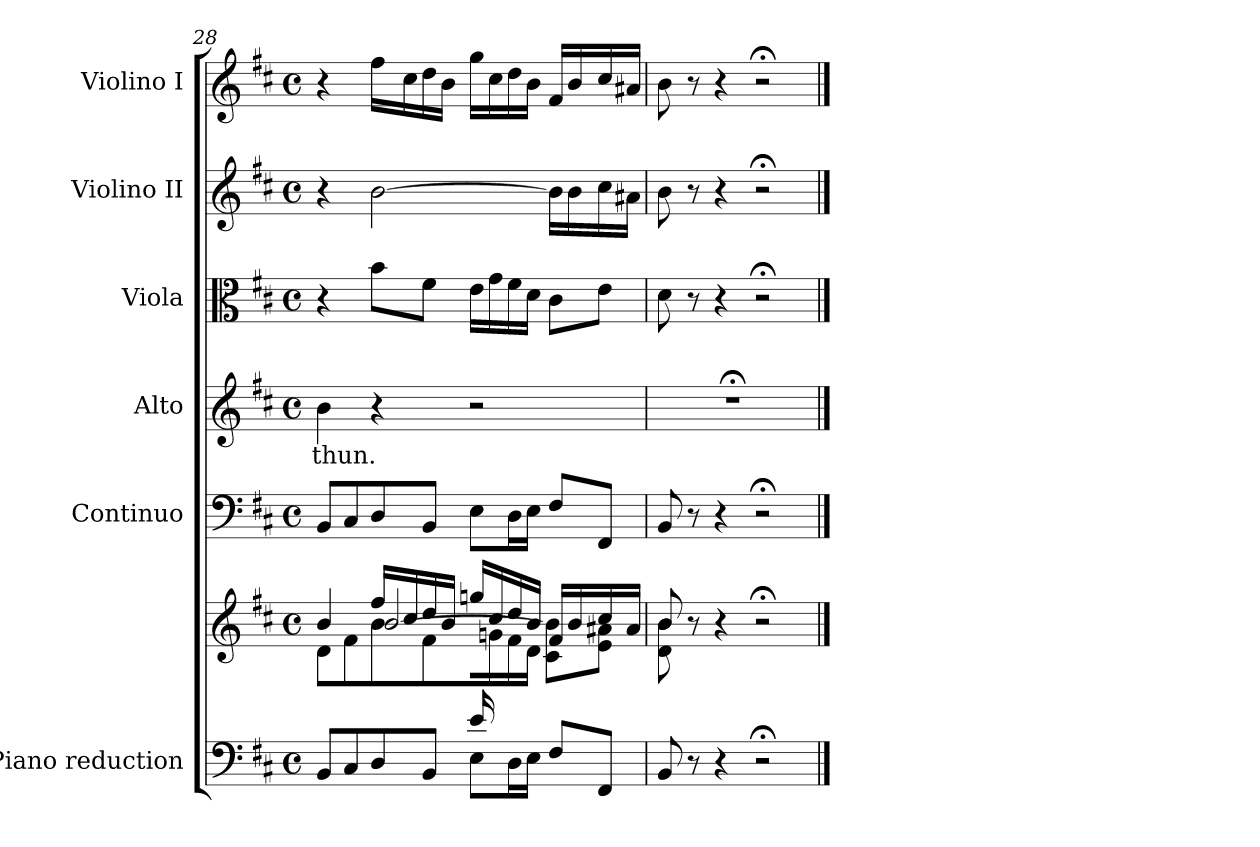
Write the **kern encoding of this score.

**kern	**kern	**kern	**kern	**text	**kern	**kern	**kern
*part6	*part6	*part5	*part4	*part4	*part3	*part2	*part1
*staff7	*staff6	*staff5	*staff4	*staff4	*staff3	*staff2	*staff1
*I"Piano reduction	*	*I"Continuo	*I"Alto	*	*I"Viola	*I"Violino II	*I"Violino I
*I'Pno	*	*	*	*	*I'Vla	*I'Vln	*I'Vln
*clefF4	*clefG2	*clefF4	*clefG2	*	*clefC3	*clefG2	*clefG2
*k[f#c#]	*k[f#c#]	*k[f#c#]	*k[f#c#]	*	*k[f#c#]	*k[f#c#]	*k[f#c#]
*M4/4	*M4/4	*M4/4	*M4/4	*	*M4/4	*M4/4	*M4/4
*met(c)	*met(c)	*met(c)	*met(c)	*	*met(c)	*met(c)	*met(c)
=28	=28	=28	=28	=28	=28	=28	=28
*^	*^	*	*	*	*	*	*
*	*	*	*^	*	*	*	*	*	*
!	!	!	!	!	!	!	!LO:LY:b	!	!	!
2ryy	8BB/L	4b/	8d\L	4ryy	8BB/L	4b\	thun.	4r	4r	4r
.	8C#/	.	8f#\	.	8C#/	.	.	.	.	.
.	8D/	16ff#/LL	8b\	[2b/	8D/	4r	.	8b\L	[2b\	16ff#\LL
.	.	16cc#/	.	.	.	.	.	.	.	16cc#\
.	8BB/J	16dd/	8f#\J	.	8BB/J	.	.	8f#\J	.	16dd\
.	.	16b/JJ	.	.	.	.	.	.	.	16b\JJ
16e/LL	8E\L	16ggn/LL	16ryy	.	8E\L	2r	.	16e\LL	.	16gg\LL
4..ryy	.	16cc#/	16gn\	.	.	.	.	16g\	.	16cc#\
.	16D\L	16dd/	16f#\	.	16D\L	.	.	16f#\	.	16dd\
.	16E\JJ	16b/JJ	16d\JJ	.	16E\JJ	.	.	16d\JJ	.	16b\JJ
.	8F#/L	16f#/LL	8c#\ 8b\]L	4ryy	8F#/L	.	.	8c#\L	16b\LL]	16f#/LL
.	.	16b/	.	.	.	.	.	.	16b\	16b/
.	8FF#/J	16cc#/	8e\ 8a#X\J	.	8FF#/J	.	.	8e\J	16cc#\	16cc#/
.	.	16a#/JJ	.	.	.	.	.	.	16a#X\JJ	16a#X/JJ
*v	*v	*	*	*	*	*	*	*	*	*
*	*	*v	*v	*	*	*	*	*	*
=29	=29	=29	=29	=29	=29	=29	=29	=29
8BB/	8b/	8d\ 8b\	8BB/	1r;<	.	8d\	8b\	8b\
8r	8r	8ryy	8r	.	.	8r	8r	8r
4r	4r	4ryy	4r	.	.	4r	4r	4r
2r;<	2r;<	2ryy	2r;<	.	.	2r;<	2r;<	2r;<
*	*v	*v	*	*	*	*	*	*
==	==	==	==	==	==	==	==
*-	*-	*-	*-	*-	*-	*-	*-
